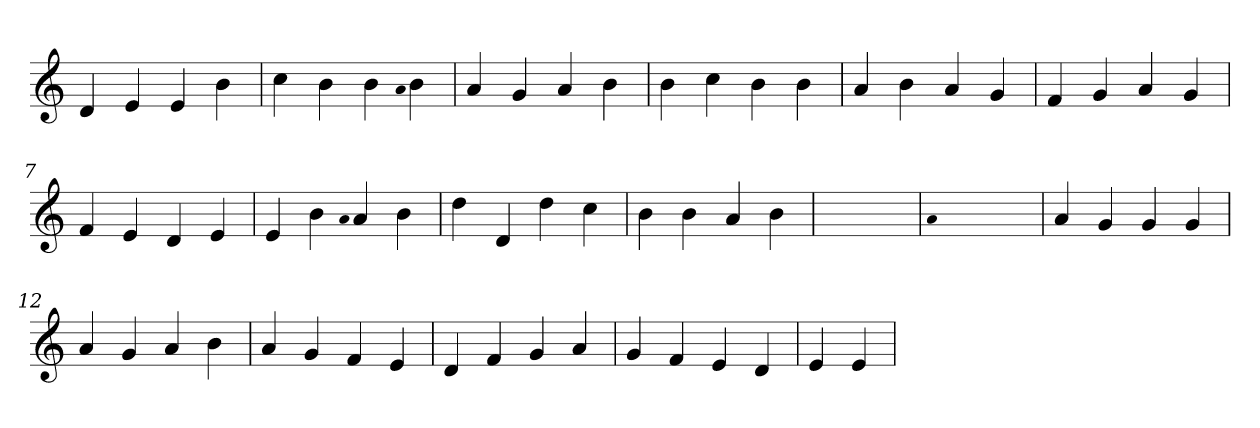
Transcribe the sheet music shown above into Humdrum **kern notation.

**kern
*part1
*staff1
*clefG2
=1
4d
4e
4e
4b
=2
4cc
4b
4b
qqa
4b
=3
4a
4g
4a
4b
=4
4b
4cc
4b
4b
=5
4a
4b
4a
4g
=6
4f
4g
4a
4g
=7
4f
4e
4d
4e
=8
4e
4b
qqa
4a
4b
=9
4dd
4d
4dd
4cc
=10
4b
4b
4a
4b
=11
1ryy
=11
qqa
1ryy
=11
4a
4g
4g
4g
=12
4a
4g
4a
4b
=13
4a
4g
4f
4e
=14
4d
4f
4g
4a
=15
4g
4f
4e
4d
=16
4e
4e
=
*-
